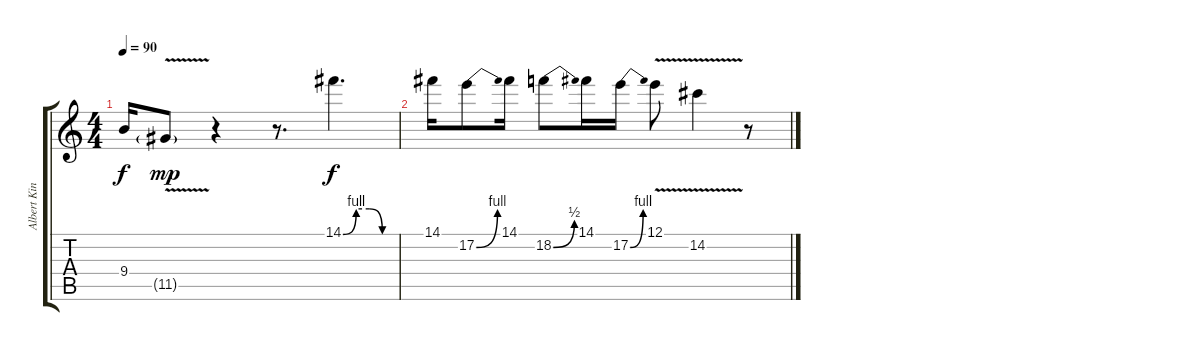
\track ("Albert King  " "Albert Kin") {instrument overdrivenguitar}
\staff {score tabs}
\tuning (E4 B3 G3 D3 A2 E2) {hide}
\ts (4 4)
\tempo 90
\clef g2
\ks c
9.4.16{dy f} 11.5{v g}.8{dy mp} r.4 r.8{d} 14.1{be (custom 0 0 15 4 30 4 45 0 60 0)}.4{d dy f} |
14.1.16 17.2{be (bend 0 0 60 4)}.8 14.1.16 18.2{be (bend 0 0 60 2)}.8 14.1.16 17.2{be (bend 0 0 60 4)}.16 12.1{v}.8 14.2{v}.4 r.8
